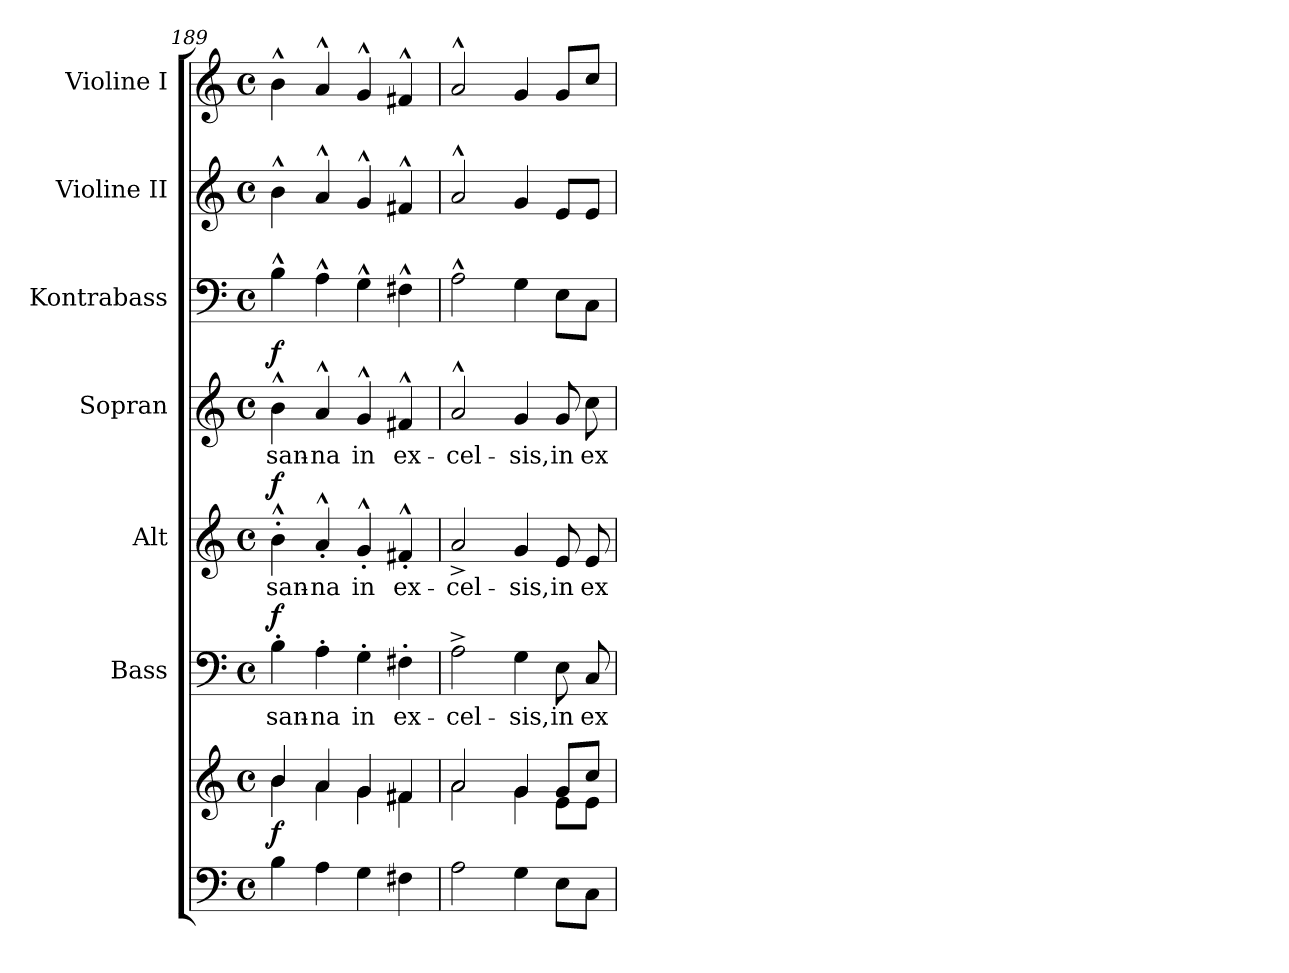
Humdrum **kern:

**kern	**kern	**dynam	**kern	**text	**dynam	**kern	**text	**dynam	**kern	**text	**dynam	**kern	**kern	**kern
*part7	*part7	*part7	*part6	*part6	*part6	*part5	*part5	*part5	*part4	*part4	*part4	*part3	*part2	*part1
*staff8	*staff7	*staff7/8	*staff6	*staff6	*staff6	*staff5	*staff5	*staff5	*staff4	*staff4	*staff4	*staff3	*staff2	*staff1
*	*	*	*I"Bass	*	*	*I"Alt	*	*	*I"Sopran	*	*	*I"Kontrabass	*I"Violine II	*I"Violine I
*	*	*	*I'B.	*	*	*I'A.	*	*	*I'S.	*	*	*I'Kb.	*I'Vl. II	*I'Vl. I
*clefF4	*clefG2	*	*clefF4	*	*	*clefG2	*	*	*clefG2	*	*	*clefF4	*clefG2	*clefG2
*	*	*	*	*	*	*	*	*	*	*	*	*ITrd7c12	*	*
*k[]	*k[]	*	*k[]	*	*	*k[]	*	*	*k[]	*	*	*k[]	*k[]	*k[]
*C:	*C:	*	*C:	*	*	*C:	*	*	*C:	*	*	*C:	*C:	*C:
*M4/4	*M4/4	*	*M4/4	*	*	*M4/4	*	*	*M4/4	*	*	*M4/4	*M4/4	*M4/4
*met(c)	*met(c)	*	*met(c)	*	*	*met(c)	*	*	*met(c)	*	*	*met(c)	*met(c)	*met(c)
=189	=189	=189	=189	=189	=189	=189	=189	=189	=189	=189	=189	=189	=189	=189
*	*^	*	*	*	*	*	*	*	*	*	*	*	*	*
!	!	!	!LO:DY:b	!	!LO:LY:b	!LO:DY:a	!	!LO:LY:b	!LO:DY:a	!	!LO:LY:b	!LO:DY:a	!	!	!
4B\	4b/	4b\	f	4B'>\	-san-	f	4b^^>'>\	-san-	f	4b^^>\	-san-	f	4BB^^>\	4b^^>\	4b^^>\
!	!	!	!	!	!LO:LY:b	!	!	!LO:LY:b	!	!	!LO:LY:b	!	!	!	!
4A\	4a/	4a\	.	4A'>\	-na	.	4a^^>'>/	-na	.	4a^^>/	-na	.	4AA^^>\	4a^^>/	4a^^>/
!	!	!	!	!	!LO:LY:b	!	!	!LO:LY:b	!	!	!LO:LY:b	!	!	!	!
4G\	4g/	4g\	.	4G'>\	in	.	4g^^>'>/	in	.	4g^^>/	in	.	4GG^^>\	4g^^>/	4g^^>/
!	!	!	!	!	!LO:LY:b	!	!	!LO:LY:b	!	!	!LO:LY:b	!	!	!	!
4F#X\	4f#X/	4f#\	.	4F#X'>\	ex-	.	4f#X^^>'>/	ex-	.	4f#X^^>/	ex-	.	4FF#X^^>\	4f#X^^>/	4f#X^^>/
=190	=190	=190	=190	=190	=190	=190	=190	=190	=190	=190	=190	=190	=190	=190	=190
!	!	!	!	!	!LO:LY:b	!	!	!LO:LY:b	!	!	!LO:LY:b	!	!	!	!
2A\	2a/	2a\	.	2A^>\	-cel-	.	2a^>/	-cel-	.	2a^^>/	-cel-	.	2AA^^>\	2a^^>/	2a^^>/
!	!	!	!	!	!LO:LY:b	!	!	!LO:LY:b	!	!	!LO:LY:b	!	!	!	!
4G\	4g/	4g\	.	4G\	-sis,	.	4g/	-sis,	.	4g/	-sis,	.	4GG\	4g/	4g/
!	!	!	!	!	!LO:LY:b	!	!	!LO:LY:b	!	!	!LO:LY:b	!	!	!	!
8E\L	8g/L	8e\L	.	8E\	in	.	8e/	in	.	8g/	in	.	8EE\L	8e/L	8g/L
!	!	!	!	!	!LO:LY:b	!	!	!LO:LY:b	!	!	!LO:LY:b	!	!	!	!
8C\J	8cc/J	8e\J	.	8C/	ex-	.	8e/	ex-	.	8cc\	ex-	.	8CC\J	8e/J	8cc/J
*	*v	*v	*	*	*	*	*	*	*	*	*	*	*	*	*
=	=	=	=	=	=	=	=	=	=	=	=	=	=	=
*-	*-	*-	*-	*-	*-	*-	*-	*-	*-	*-	*-	*-	*-	*-
